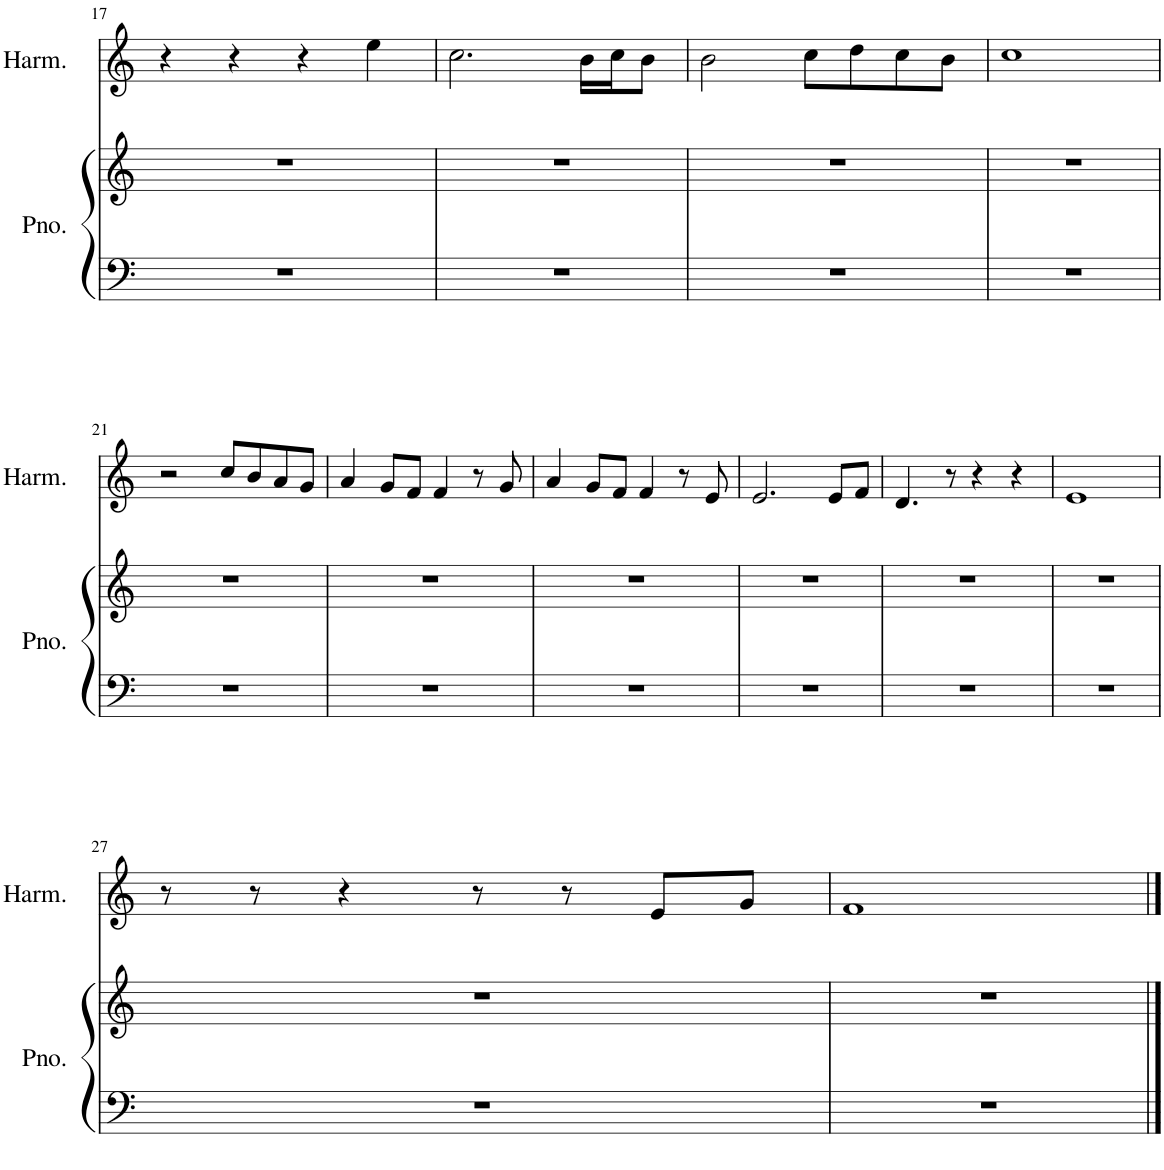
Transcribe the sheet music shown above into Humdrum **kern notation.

**kern	**kern	**kern
*part2	*part2	*part1
*staff3	*staff2	*staff1
*I"Piano	*	*I"14 Hole C Chromatic Harmonica
*I'Pno.	*	*I'Harm.
!!LO:PB:g=z
*clefF4	*clefG2	*clefG2
*k[]	*k[]	*k[]
*M4/4	*M4/4	*M4/4
=17	=17	=17
1r	1r	4r
.	.	4r
.	.	4r
.	.	4ee\
=18	=18	=18
1r	1r	2.cc\
.	.	16b\LL
.	.	16cc\J
.	.	8b\J
=19	=19	=19
1r	1r	2b\
.	.	8cc\L
.	.	8dd\
.	.	8cc\
.	.	8b\J
=20	=20	=20
1r	1r	1cc
!!LO:LB:g=z
=21	=21	=21
1r	1r	2r
.	.	8cc/L
.	.	8b/
.	.	8a/
.	.	8g/J
=22	=22	=22
1r	1r	4a/
.	.	8g/L
.	.	8f/J
.	.	4f/
.	.	8r
.	.	8g/
=23	=23	=23
1r	1r	4a/
.	.	8g/L
.	.	8f/J
.	.	4f/
.	.	8r
.	.	8e/
=24	=24	=24
1r	1r	2.e/
.	.	8e/L
.	.	8f/J
=25	=25	=25
1r	1r	4.d/
.	.	8r
.	.	4r
.	.	4r
=26	=26	=26
1r	1r	1e
!!LO:LB:g=z
=27	=27	=27
1r	1r	8r
.	.	8r
.	.	4r
.	.	8r
.	.	8r
.	.	8e/L
.	.	8g/J
=28	=28	=28
1r	1r	1f
==	==	==
*-	*-	*-
